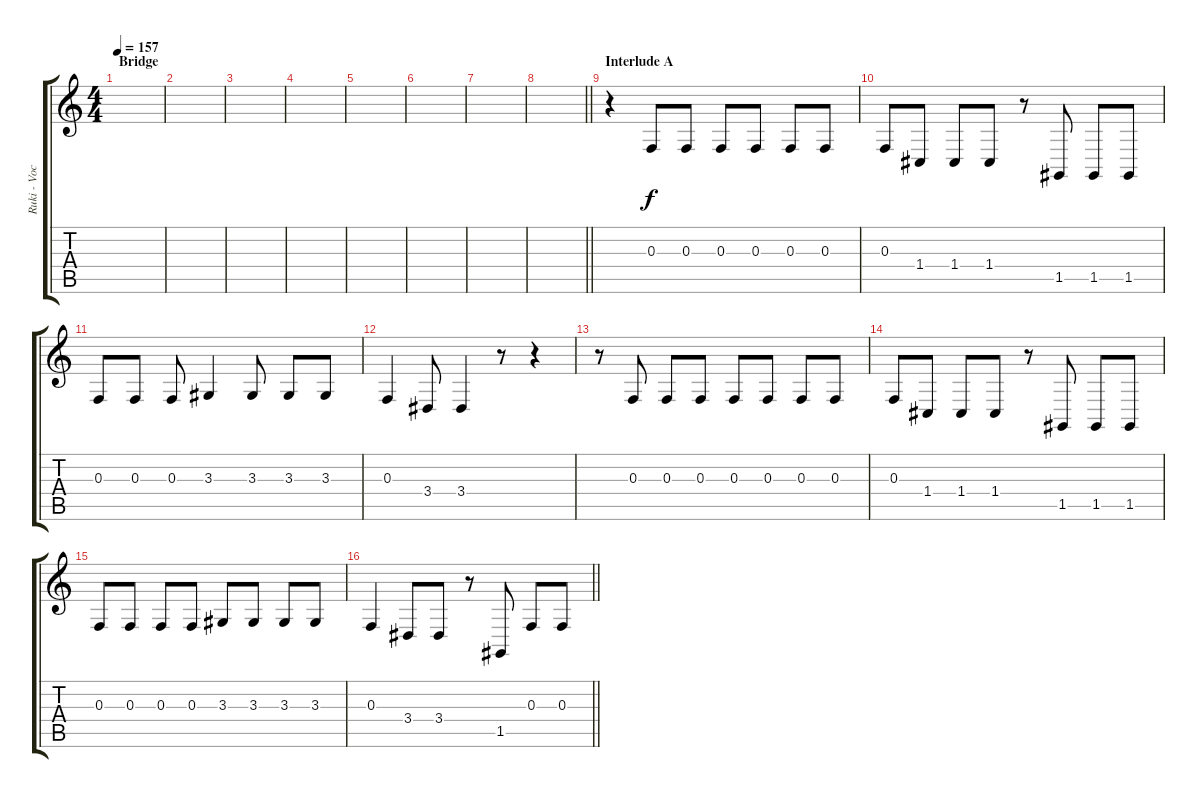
\track ("Ruki - Vocals" "Ruki - Voc") {instrument lead6voice}
\staff {score tabs}
\tuning (D4 A3 F3 C3 G2 D2) {hide}
\ts (4 4)
\section ("" "Bridge")
\tempo 157
\clef g2
\ks c
|
|
|
|
|
|
|
\barLineRight lightlight
|
\section ("" "Interlude A")
r.4 0.3.8 0.3.8 0.3.8 0.3.8 0.3.8 0.3.8 |
0.3.8 1.4.8 1.4.8 1.4.8 r.8 1.5.8 1.5.8 1.5.8 |
0.3.8 0.3.8 0.3.8 3.3.4 3.3.8 3.3.8 3.3.8 |
0.3.4 3.4.8 3.4.4 r.8 r.4 |
r.8 0.3.8 0.3.8 0.3.8 0.3.8 0.3.8 0.3.8 0.3.8 |
0.3.8 1.4.8 1.4.8 1.4.8 r.8 1.5.8 1.5.8 1.5.8 |
0.3.8 0.3.8 0.3.8 0.3.8 3.3.8 3.3.8 3.3.8 3.3.8 |
\barLineRight lightlight
0.3.4 3.4.8 3.4.8 r.8 1.5.8 0.3.8 0.3.8
